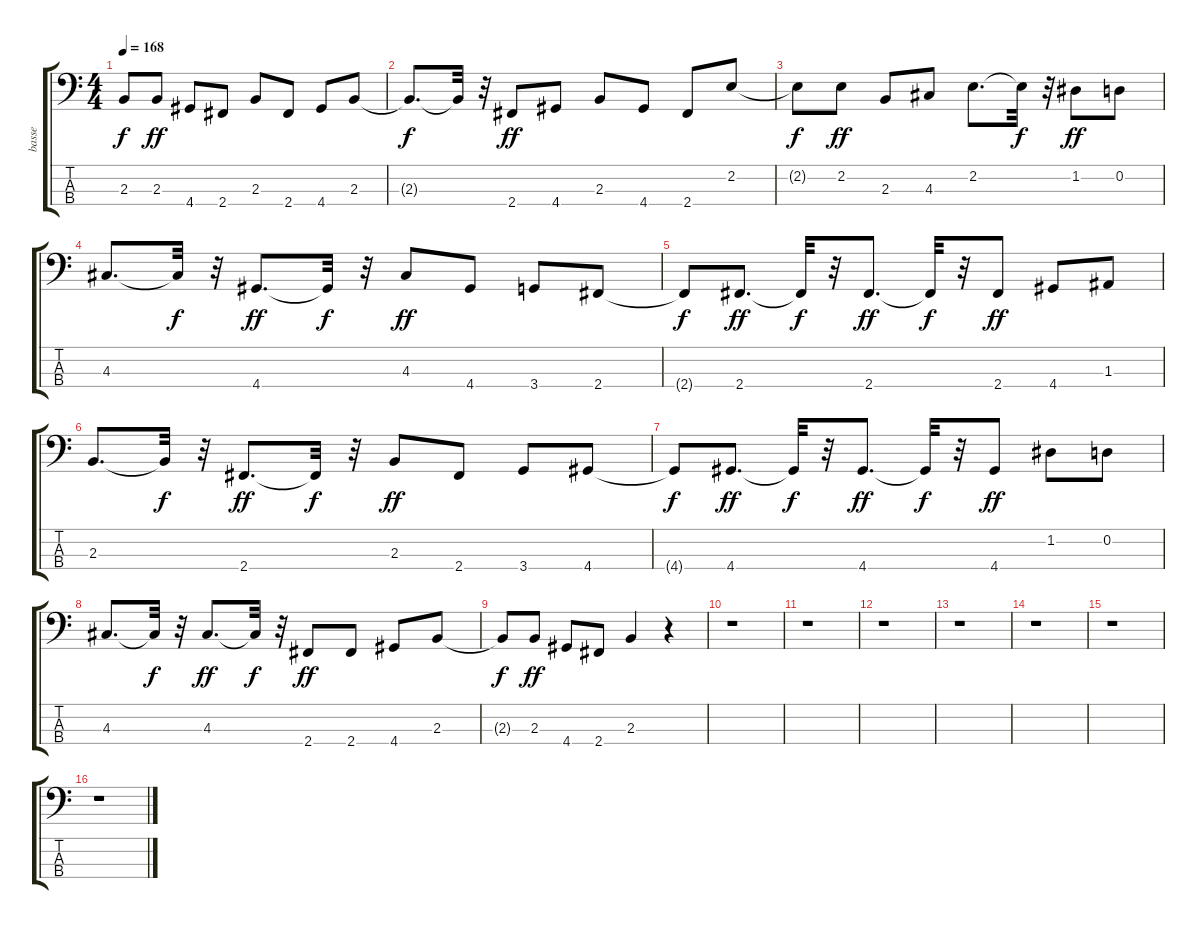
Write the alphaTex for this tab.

\track ("basse" "basse") {instrument electricbassfinger}
\staff {score tabs}
\tuning (G2 D2 A1 E1) {hide}
\ts (4 4)
\tempo 168
\clef f4
\ks c
2.3{t}.8{dy f} 2.3.8{dy ff} 4.4.8 2.4.8 2.3.8 2.4.8 4.4.8 2.3.8 |
2.3{t}.8{d dy f} 2.3{t}.32 r.32 2.4.8{dy ff} 4.4.8 2.3.8 4.4.8 2.4.8 2.2.8 |
2.2{t}.8{dy f} 2.2.8{dy ff} 2.3.8 4.3.8 2.2.8{d} 2.2{t}.32{dy f} r.32 1.2.8{dy ff} 0.2.8 |
4.3.8{d} 4.3{t}.32{dy f} r.32 4.4.8{d dy ff} 4.4{t}.32{dy f} r.32 4.3.8{dy ff} 4.4.8 3.4.8 2.4.8 |
2.4{t}.8{dy f} 2.4.8{d dy ff} 2.4{t}.32{dy f} r.32 2.4.8{d dy ff} 2.4{t}.32{dy f} r.32 2.4.8{dy ff} 4.4.8 1.3.8 |
2.3.8{d} 2.3{t}.32{dy f} r.32 2.4.8{d dy ff} 2.4{t}.32{dy f} r.32 2.3.8{dy ff} 2.4.8 3.4.8 4.4.8 |
4.4{t}.8{dy f} 4.4.8{d dy ff} 4.4{t}.32{dy f} r.32 4.4.8{d dy ff} 4.4{t}.32{dy f} r.32 4.4.8{dy ff} 1.2.8 0.2.8 |
4.3.8{d} 4.3{t}.32{dy f} r.32 4.3.8{d dy ff} 4.3{t}.32{dy f} r.32 2.4.8{dy ff} 2.4.8 4.4.8 2.3.8 |
2.3{t}.8{dy f} 2.3.8{dy ff} 4.4.8 2.4.8 2.3.4 r.4 |
r.1 |
r.1 |
r.1 |
r.1 |
r.1 |
r.1 |
r.1
